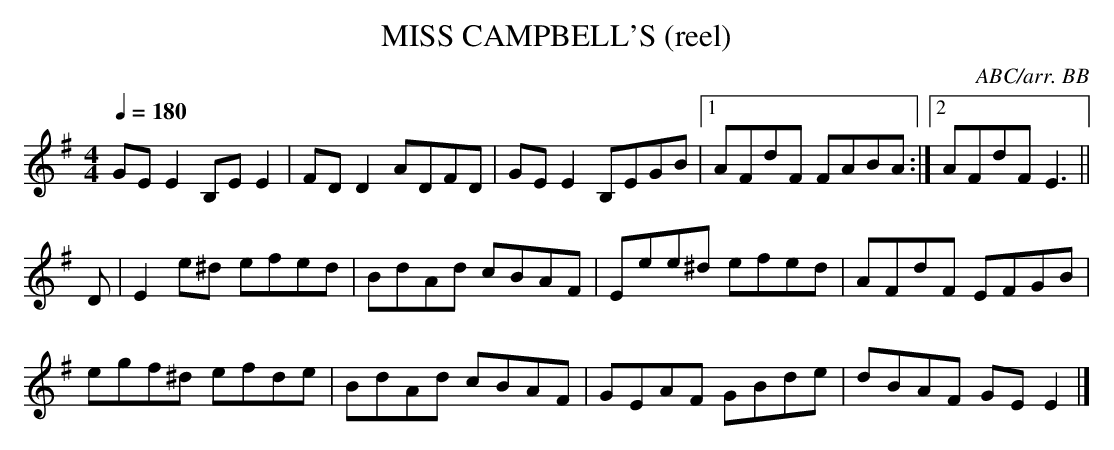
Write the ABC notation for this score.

X:1
T:MISS CAMPBELL'S (reel)
C:ABC/arr. BB
their sound so I made both c's natural.
Q:1/4=180
L:1/8
M:4/4
K:Em % source key = Gm
GEE2 B,E E2|FDD2 ADFD|GEE2 B,EGB|1 AFdF FABA:|2 AFdF E3||
D|E2 e^d efed|BdAd cBAF|Eee^d efed|AFdF EFGB|
egf^d efde| BdAd cBAF|GEAF GBde|dBAF GE E2|]
